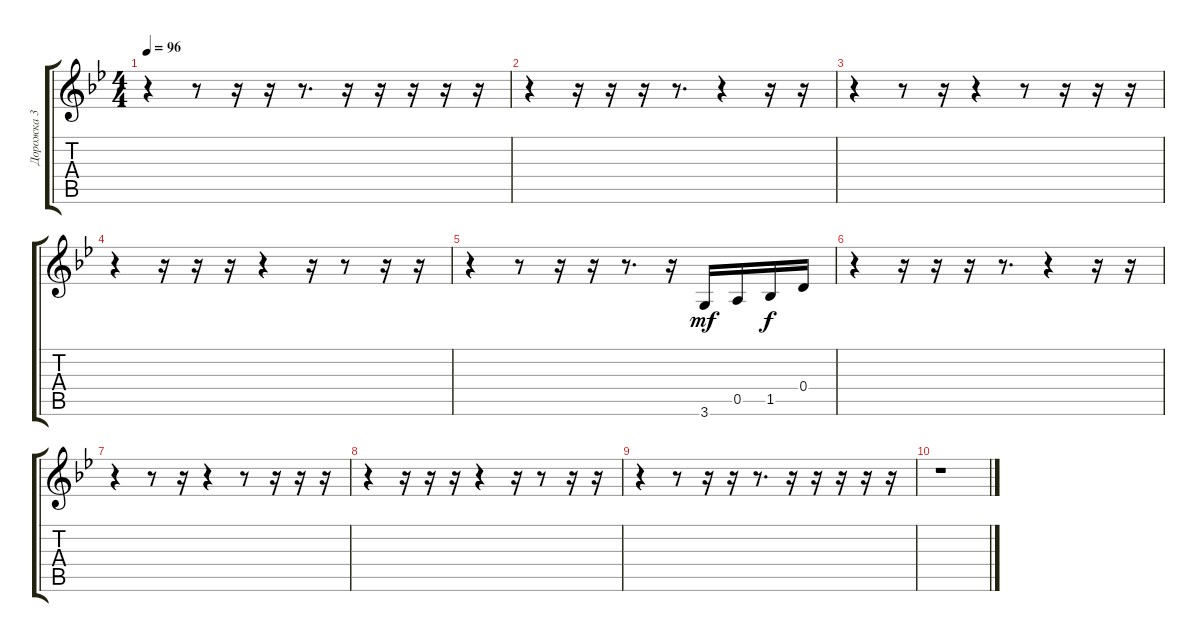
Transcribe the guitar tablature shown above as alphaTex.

\track ("Дорожка 3" "Дорожка 3") {instrument electricbassfinger}
\staff {score tabs}
\tuning (E4 B3 G3 D3 A2 E2) {hide}
\ts (4 4)
\tempo 96
\clef g2
\ks bb
r.4{dy mf} r.8 r.16 r.16 r.8{d} r.16 r.16 r.16 r.16 r.16 |
r.4 r.16 r.16 r.16 r.8{d} r.4 r.16 r.16 |
r.4 r.8 r.16 r.4 r.8 r.16 r.16 r.16 |
r.4 r.16 r.16 r.16 r.4 r.16 r.8 r.16 r.16 |
r.4 r.8 r.16 r.16 r.8{d} r.16 3.6.16 0.5.16 1.5.16{dy f} 0.4.16 |
r.4 r.16 r.16 r.16 r.8{d} r.4 r.16 r.16 |
r.4 r.8 r.16 r.4 r.8 r.16 r.16 r.16 |
r.4 r.16 r.16 r.16 r.4 r.16 r.8 r.16 r.16 |
r.4 r.8 r.16 r.16 r.8{d} r.16 r.16 r.16 r.16 r.16 |
r.1
